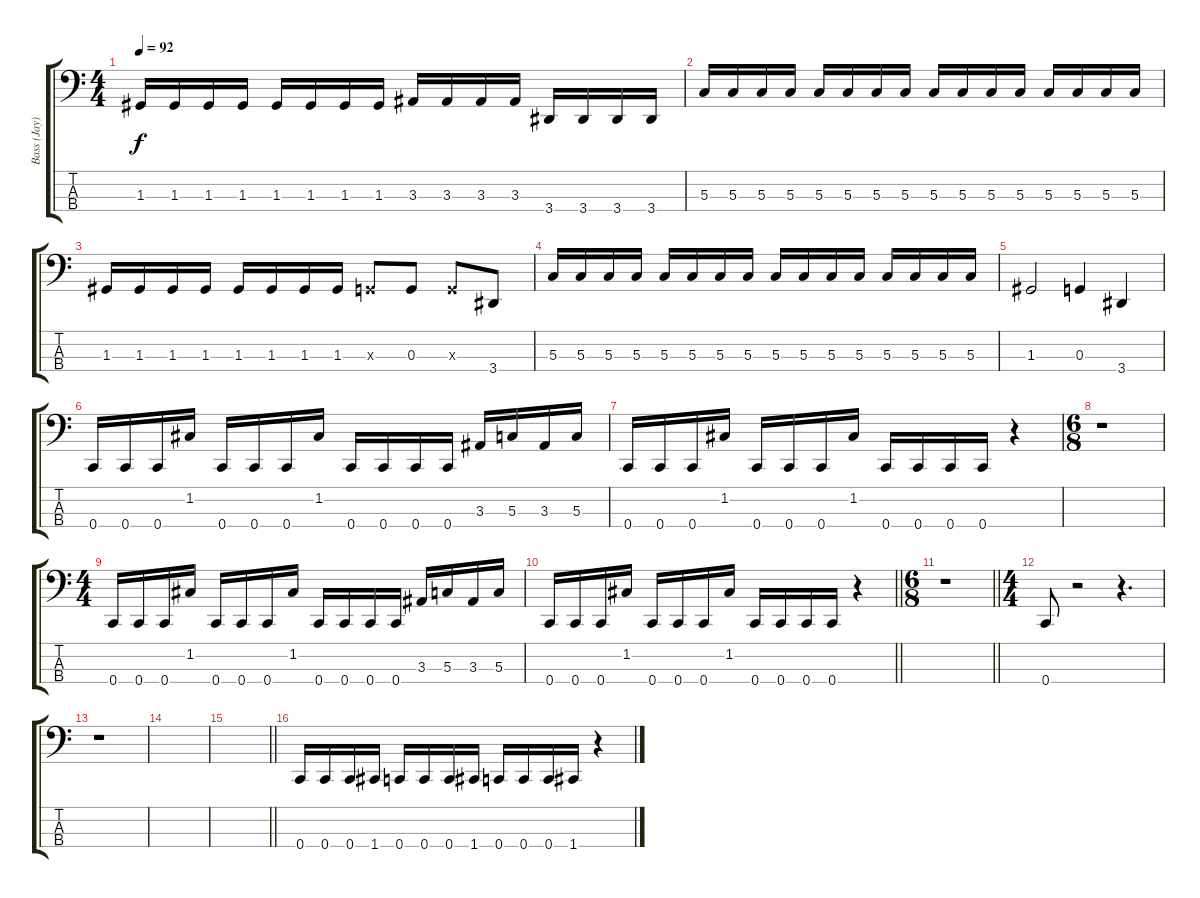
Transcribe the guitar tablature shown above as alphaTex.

\track ("Bass (Jay)" "Bass (Jay)") {instrument electricbasspick}
\staff {score tabs}
\tuning (F2 C2 G1 C1) {hide}
\ts (4 4)
\tempo 92
\clef f4
\ks c
1.3.16{dy f} 1.3.16 1.3.16 1.3.16 1.3.16 1.3.16 1.3.16 1.3.16 3.3.16 3.3.16 3.3.16 3.3.16 3.4.16 3.4.16 3.4.16 3.4.16 |
5.3.16 5.3.16 5.3.16 5.3.16 5.3.16 5.3.16 5.3.16 5.3.16 5.3.16 5.3.16 5.3.16 5.3.16 5.3.16 5.3.16 5.3.16 5.3.16 |
1.3.16 1.3.16 1.3.16 1.3.16 1.3.16 1.3.16 1.3.16 1.3.16 0.3{x}.8 0.3.8 0.3{x}.8 3.4.8 |
5.3.16 5.3.16 5.3.16 5.3.16 5.3.16 5.3.16 5.3.16 5.3.16 5.3.16 5.3.16 5.3.16 5.3.16 5.3.16 5.3.16 5.3.16 5.3.16 |
1.3.2 0.3.4 3.4.4 |
0.4.16 0.4.16 0.4.16 1.2.16 0.4.16 0.4.16 0.4.16 1.2.16 0.4.16 0.4.16 0.4.16 0.4.16 3.3.16 5.3.16 3.3.16 5.3.16 |
0.4.16 0.4.16 0.4.16 1.2.16 0.4.16 0.4.16 0.4.16 1.2.16 0.4.16 0.4.16 0.4.16 0.4.16 r.4 |
\ts (6 8)
r.1 |
\ts (4 4)
0.4.16 0.4.16 0.4.16 1.2.16 0.4.16 0.4.16 0.4.16 1.2.16 0.4.16 0.4.16 0.4.16 0.4.16 3.3.16 5.3.16 3.3.16 5.3.16 |
\barLineRight lightlight
0.4.16 0.4.16 0.4.16 1.2.16 0.4.16 0.4.16 0.4.16 1.2.16 0.4.16 0.4.16 0.4.16 0.4.16 r.4 |
\ts (6 8)
\barLineRight lightlight
r.1 |
\ts (4 4)
0.4.8 r.2 r.4{d} |
r.1 |
|
\barLineRight lightlight
|
0.4.16 0.4.16 0.4.16 1.4.16 0.4.16 0.4.16 0.4.16 1.4.16 0.4.16 0.4.16 0.4.16 1.4.16 r.4
